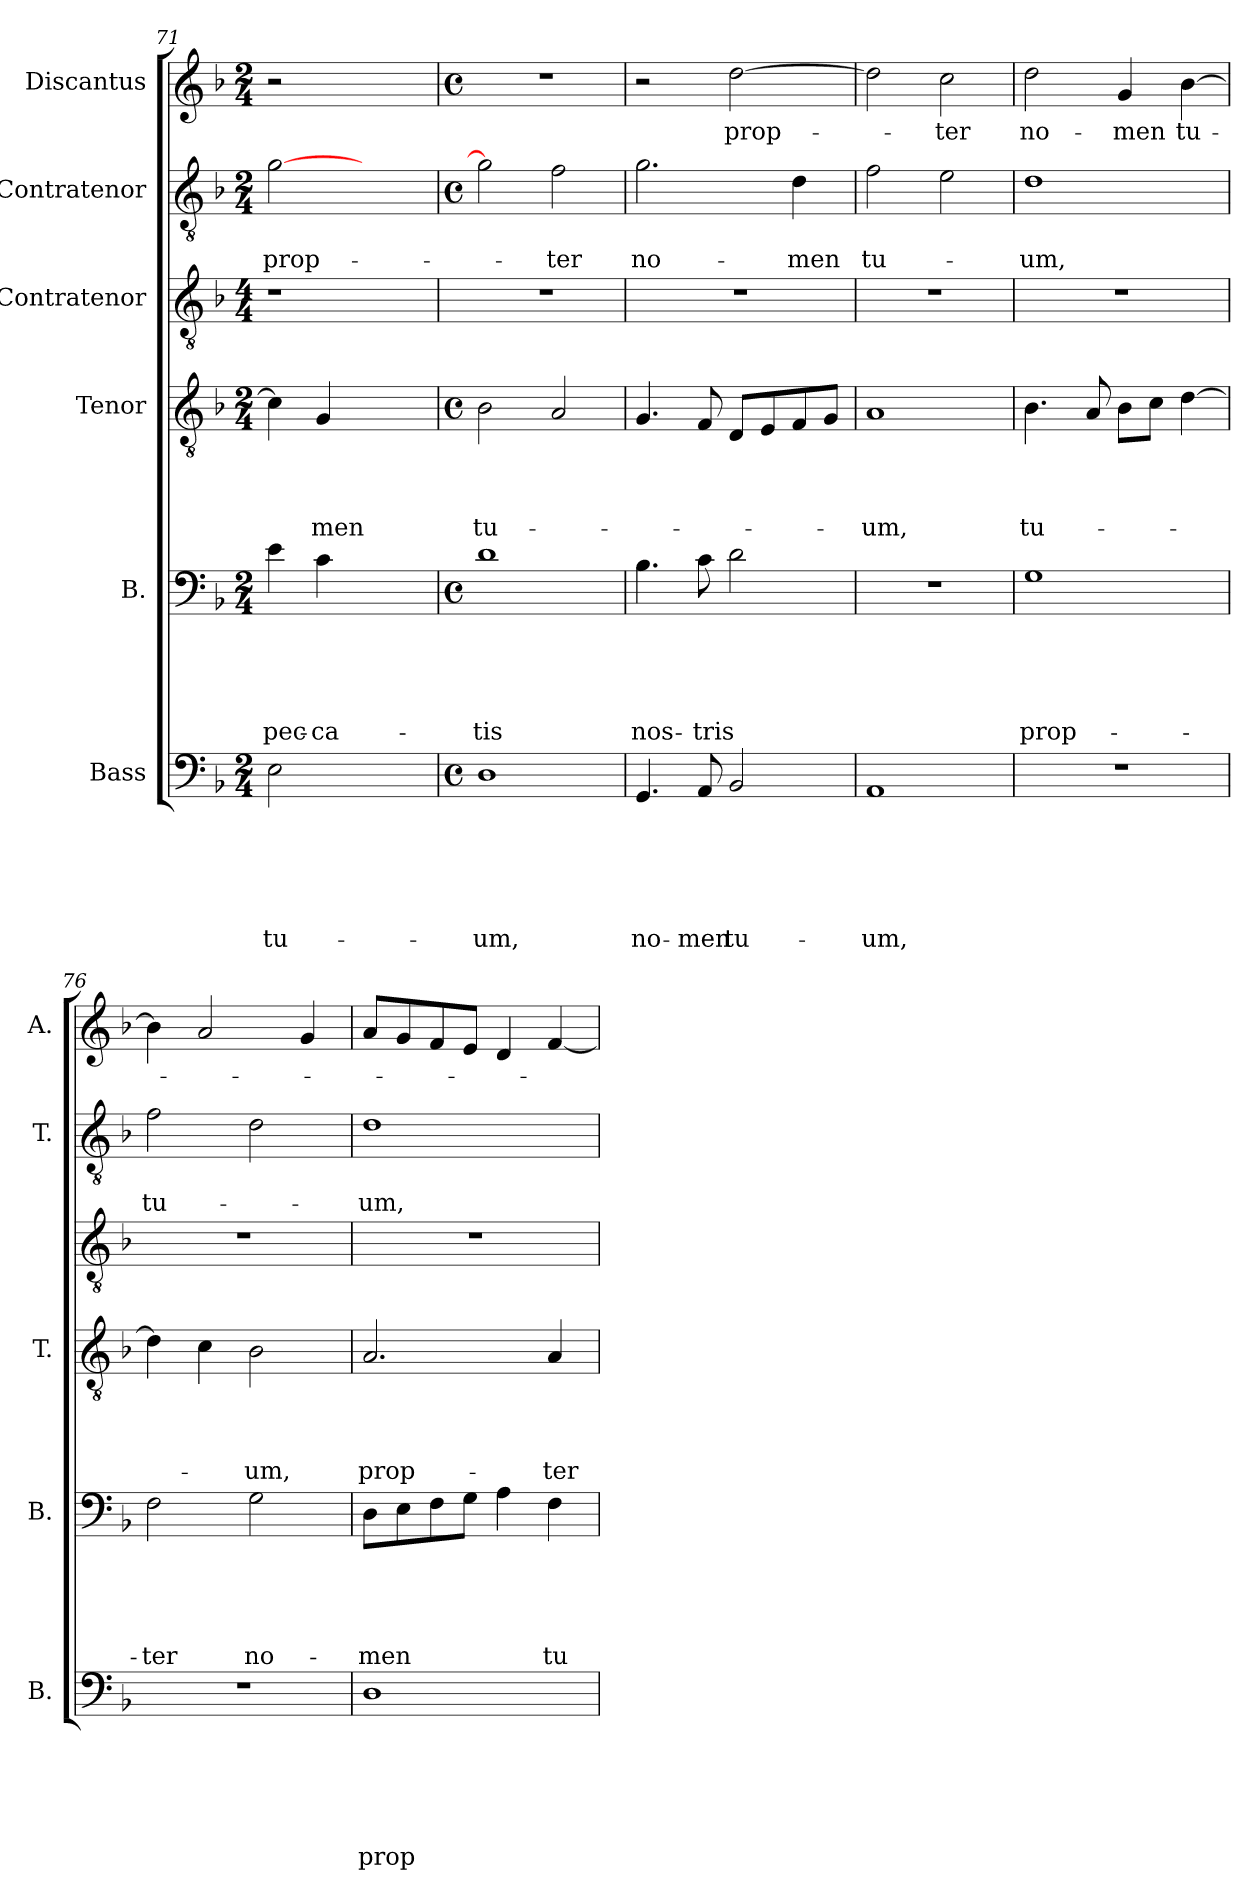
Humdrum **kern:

**kern	**text	**text	**text	**text	**text	**text	**kern	**text	**text	**text	**text	**text	**kern	**text	**text	**text	**text	**kern	**kern	**text	**text	**kern	**text
*part6	*part6	*part6	*part6	*part6	*part6	*part6	*part5	*part5	*part5	*part5	*part5	*part5	*part4	*part4	*part4	*part4	*part4	*part3	*part2	*part2	*part2	*part1	*part1
*staff6	*staff6	*staff6	*staff6	*staff6	*staff6	*staff6	*staff5	*staff5	*staff5	*staff5	*staff5	*staff5	*staff4	*staff4	*staff4	*staff4	*staff4	*staff3	*staff2	*staff2	*staff2	*staff1	*staff1
*I"Bass	*	*	*	*	*	*	*I"B.	*	*	*	*	*	*I"Tenor	*	*	*	*	*I"Contratenor	*I"Contratenor	*	*	*I"Discantus	*
*I'B.	*	*	*	*	*	*	*I'B.	*	*	*	*	*	*I'T.	*	*	*	*	*	*I'T.	*	*	*I'A.	*
*clefF4	*	*	*	*	*	*	*clefF4	*	*	*	*	*	*clefGv2	*	*	*	*	*clefGv2	*clefGv2	*	*	*clefG2	*
*k[b-]	*	*	*	*	*	*	*k[b-]	*	*	*	*	*	*k[b-]	*	*	*	*	*k[b-]	*k[b-]	*	*	*k[b-]	*
*F:	*	*	*	*	*	*	*F:	*	*	*	*	*	*F:	*	*	*	*	*F:	*F:	*	*	*F:	*
*M2/4	*	*	*	*	*	*	*M2/4	*	*	*	*	*	*M2/4	*	*	*	*	*M4/4	*M2/4	*	*	*M2/4	*
=71	=71	=71	=71	=71	=71	=71	=71	=71	=71	=71	=71	=71	=71	=71	=71	=71	=71	=71	=71	=71	=71	=71	=71
!	!	!	!	!	!	!LO:LY:b	!	!	!	!	!	!LO:LY:b	!	!	!	!	!	!	!	!	!LO:LY:b	!	!
2E\	.	.	.	.	.	tu-	4e\	.	.	.	.	pec-	4c\]	.	.	.	.	1r	[>2g\	.	prop-	2r	.
!	!	!	!	!	!	!	!	!	!	!	!	!LO:LY:b	!	!	!	!	!LO:LY:b	!	!	!	!	!	!
.	.	.	.	.	.	.	4c\	.	.	.	.	-ca-	4G/	.	.	.	-men	.	.	.	.	.	.
2ryy	.	.	.	.	.	.	2ryy	.	.	.	.	.	2ryy	.	.	.	.	.	2ryy	.	.	2ryy	.
=72	=72	=72	=72	=72	=72	=72	=72	=72	=72	=72	=72	=72	=72	=72	=72	=72	=72	=72	=72	=72	=72	=72	=72
*M4/4	*	*	*	*	*	*	*M4/4	*	*	*	*	*	*M4/4	*	*	*	*	*	*M4/4	*	*	*M4/4	*
*met(c)	*	*	*	*	*	*	*met(c)	*	*	*	*	*	*met(c)	*	*	*	*	*	*met(c)	*	*	*met(c)	*
!	!	!	!	!	!	!LO:LY:b	!	!	!	!	!	!LO:LY:b	!	!	!	!	!LO:LY:b	!	!	!	!	!	!
1D	.	.	.	.	.	-um,	1d	.	.	.	.	-tis	2B-\	.	.	.	tu-	1r	2g\]	.	.	1r	.
!	!	!	!	!	!	!	!	!	!	!	!	!	!	!	!	!	!	!	!	!	!LO:LY:b	!	!
.	.	.	.	.	.	.	.	.	.	.	.	.	2A/	.	.	.	.	.	2f\	.	-ter	.	.
=73	=73	=73	=73	=73	=73	=73	=73	=73	=73	=73	=73	=73	=73	=73	=73	=73	=73	=73	=73	=73	=73	=73	=73
!	!	!	!	!	!	!LO:LY:b	!	!	!	!	!	!LO:LY:b	!	!	!	!	!	!	!	!	!LO:LY:b	!	!
4.GG/	.	.	.	.	.	no-	4.B-\	.	.	.	.	nos-	4.G/	.	.	.	.	1r	2.g\	.	no-	2r	.
!	!	!	!	!	!	!LO:LY:b	!	!	!	!	!	!LO:LY:b	!	!	!	!	!	!	!	!	!	!	!
8AA/	.	.	.	.	.	-men	8c\	.	.	.	.	-tris	8F/	.	.	.	.	.	.	.	.	.	.
!	!	!	!	!	!	!LO:LY:b	!	!	!	!	!	!	!	!	!	!	!	!	!	!	!	!	!LO:LY:b
2BB-/	.	.	.	.	.	tu-	2d\	.	.	.	.	.	8D/L	.	.	.	.	.	.	.	.	[<2dd\	prop-
.	.	.	.	.	.	.	.	.	.	.	.	.	8E/	.	.	.	.	.	.	.	.	.	.
!	!	!	!	!	!	!	!	!	!	!	!	!	!	!	!	!	!	!	!	!	!LO:LY:b	!	!
.	.	.	.	.	.	.	.	.	.	.	.	.	8F/	.	.	.	.	.	4d\	.	-men	.	.
.	.	.	.	.	.	.	.	.	.	.	.	.	8G/J	.	.	.	.	.	.	.	.	.	.
!!LO:LB:g=z
=74	=74	=74	=74	=74	=74	=74	=74	=74	=74	=74	=74	=74	=74	=74	=74	=74	=74	=74	=74	=74	=74	=74	=74
!	!	!	!	!	!	!LO:LY:b	!	!	!	!	!	!	!	!	!	!	!LO:LY:b	!	!	!	!LO:LY:b	!	!
1AA	.	.	.	.	.	-um,	1r	.	.	.	.	.	1A	.	.	.	-um,	1r	2f\	.	tu-	2dd\]	.
!	!	!	!	!	!	!	!	!	!	!	!	!	!	!	!	!	!	!	!	!	!	!	!LO:LY:b
.	.	.	.	.	.	.	.	.	.	.	.	.	.	.	.	.	.	.	2e\	.	.	2cc\	-ter
=75	=75	=75	=75	=75	=75	=75	=75	=75	=75	=75	=75	=75	=75	=75	=75	=75	=75	=75	=75	=75	=75	=75	=75
!	!	!	!	!	!	!	!	!	!	!	!	!LO:LY:b	!	!	!	!	!LO:LY:b	!	!	!	!LO:LY:b	!	!LO:LY:b
1r	.	.	.	.	.	.	1G	.	.	.	.	prop-	4.B-\	.	.	.	tu-	1r	1d	.	-um,	2dd\	no-
.	.	.	.	.	.	.	.	.	.	.	.	.	8A/	.	.	.	.	.	.	.	.	.	.
!	!	!	!	!	!	!	!	!	!	!	!	!	!	!	!	!	!	!	!	!	!	!	!LO:LY:b
.	.	.	.	.	.	.	.	.	.	.	.	.	8B-\L	.	.	.	.	.	.	.	.	4g/	-men
.	.	.	.	.	.	.	.	.	.	.	.	.	8c\J	.	.	.	.	.	.	.	.	.	.
!	!	!	!	!	!	!	!	!	!	!	!	!	!	!	!	!	!	!	!	!	!	!	!LO:LY:b
.	.	.	.	.	.	.	.	.	.	.	.	.	[>4d\	.	.	.	.	.	.	.	.	[>4b-\	tu-
=76	=76	=76	=76	=76	=76	=76	=76	=76	=76	=76	=76	=76	=76	=76	=76	=76	=76	=76	=76	=76	=76	=76	=76
!	!	!	!	!	!	!	!	!	!	!	!	!LO:LY:b	!	!	!	!	!	!	!	!	!LO:LY:b	!	!
1r	.	.	.	.	.	.	2F\	.	.	.	.	-ter	4d\]	.	.	.	.	1r	2f\	.	tu-	4b-\]	.
.	.	.	.	.	.	.	.	.	.	.	.	.	4c\	.	.	.	.	.	.	.	.	2a/	.
!	!	!	!	!	!	!	!	!	!	!	!	!LO:LY:b	!	!	!	!	!LO:LY:b	!	!	!	!	!	!
.	.	.	.	.	.	.	2G\	.	.	.	.	no-	2B-\	.	.	.	-um,	.	2d\	.	.	.	.
.	.	.	.	.	.	.	.	.	.	.	.	.	.	.	.	.	.	.	.	.	.	4g/	.
=77	=77	=77	=77	=77	=77	=77	=77	=77	=77	=77	=77	=77	=77	=77	=77	=77	=77	=77	=77	=77	=77	=77	=77
!	!	!	!	!	!	!LO:LY:b	!	!	!	!	!	!LO:LY:b	!	!	!	!	!LO:LY:b	!	!	!	!LO:LY:b	!	!
1D	.	.	.	.	.	prop-	8D\L	.	.	.	.	-men	2.A/	.	.	.	prop-	1r	1d	.	-um,	8a/L	.
.	.	.	.	.	.	.	8E\	.	.	.	.	.	.	.	.	.	.	.	.	.	.	8g/	.
.	.	.	.	.	.	.	8F\	.	.	.	.	.	.	.	.	.	.	.	.	.	.	8f/	.
.	.	.	.	.	.	.	8G\J	.	.	.	.	.	.	.	.	.	.	.	.	.	.	8e/J	.
.	.	.	.	.	.	.	4A\	.	.	.	.	.	.	.	.	.	.	.	.	.	.	4d/	.
!	!	!	!	!	!	!	!	!	!	!	!	!LO:LY:b	!	!	!	!	!LO:LY:b	!	!	!	!	!	!
.	.	.	.	.	.	.	4F\	.	.	.	.	tu-	4A/	.	.	.	-ter	.	.	.	.	[<4f/	.
=	=	=	=	=	=	=	=	=	=	=	=	=	=	=	=	=	=	=	=	=	=	=	=
*-	*-	*-	*-	*-	*-	*-	*-	*-	*-	*-	*-	*-	*-	*-	*-	*-	*-	*-	*-	*-	*-	*-	*-
